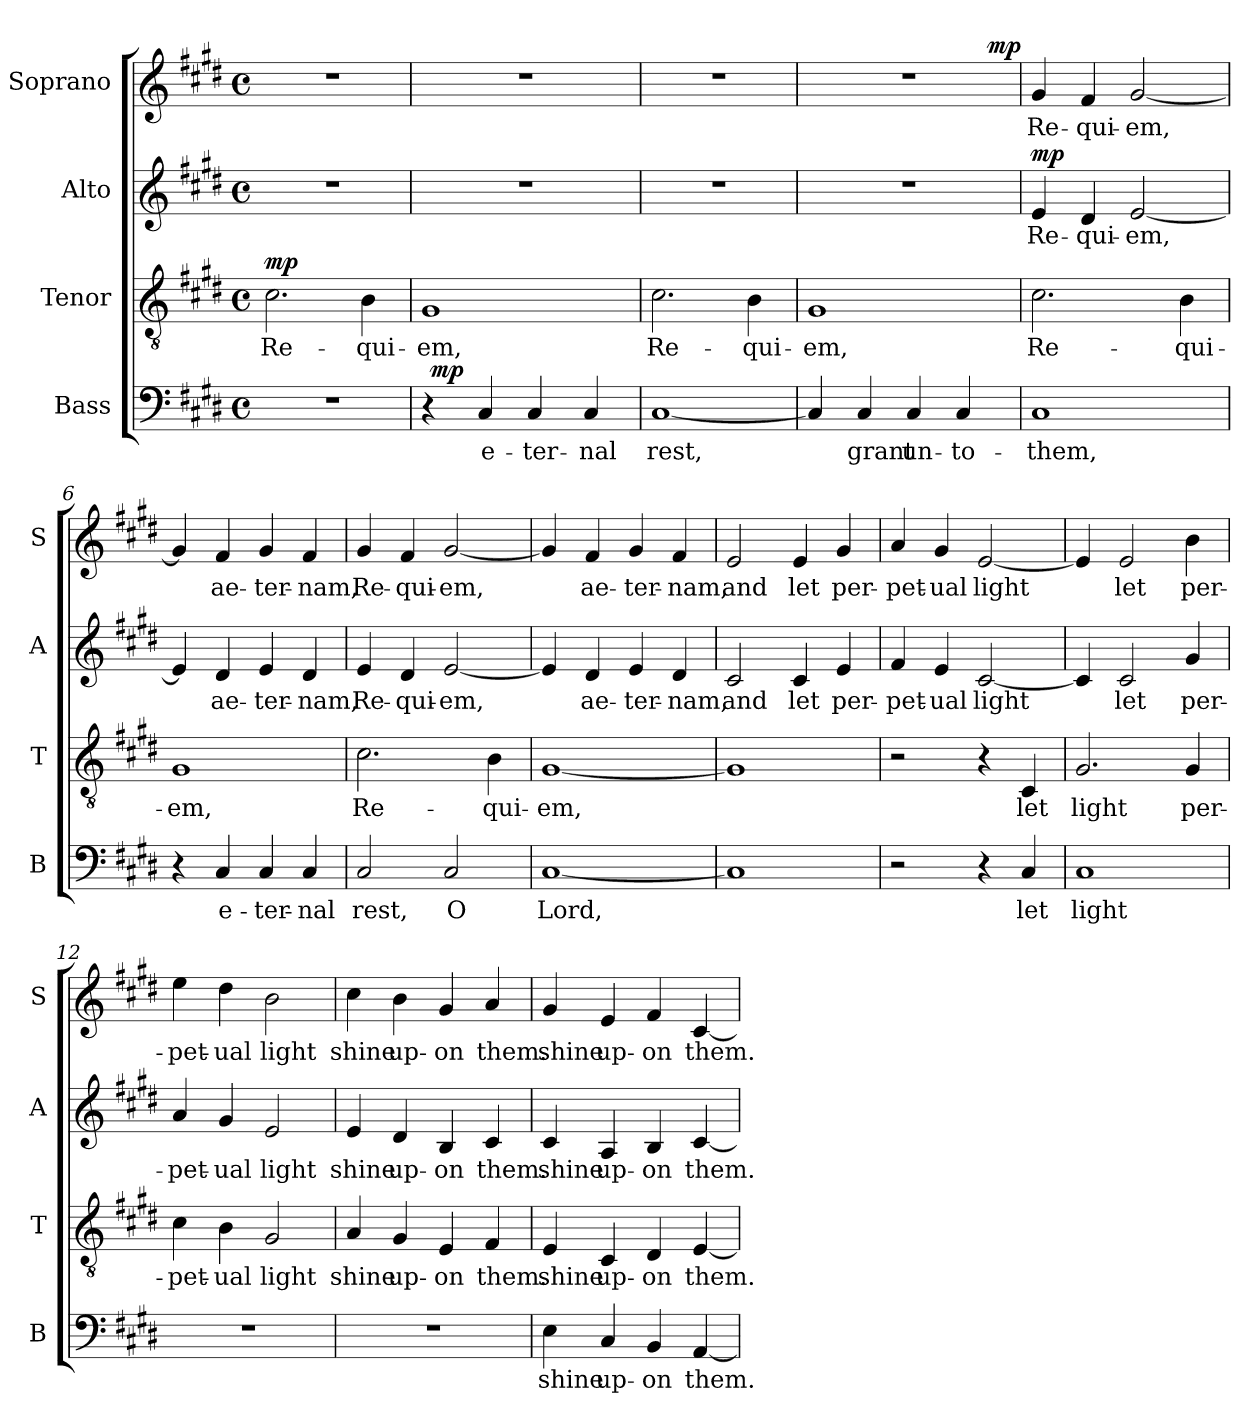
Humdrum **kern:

**kern	**text	**dynam	**kern	**text	**dynam	**kern	**text	**dynam	**kern	**text	**dynam
*part4	*part4	*part4	*part3	*part3	*part3	*part2	*part2	*part2	*part1	*part1	*part1
*staff4	*staff4	*staff4	*staff3	*staff3	*staff3	*staff2	*staff2	*staff2	*staff1	*staff1	*staff1
*I"Bass	*	*	*I"Tenor	*	*	*I"Alto	*	*	*I"Soprano	*	*
*I'B	*	*	*I'T	*	*	*I'A	*	*	*I'S	*	*
!!LO:PB:g=z
*stria5	*	*	*stria5	*	*	*stria5	*	*	*stria5	*	*
*clefF4	*	*	*clefGv2	*	*	*clefG2	*	*	*clefG2	*	*
*k[f#c#g#d#]	*	*	*k[f#c#g#d#]	*	*	*k[f#c#g#d#]	*	*	*k[f#c#g#d#]	*	*
*E:	*	*	*E:	*	*	*E:	*	*	*E:	*	*
*M4/4	*	*	*M4/4	*	*	*M4/4	*	*	*M4/4	*	*
*met(c)	*	*	*met(c)	*	*	*met(c)	*	*	*met(c)	*	*
=1	=1	=1	=1	=1	=1	=1	=1	=1	=1	=1	=1
!	!	!	!	!LO:LY:b:cj	!LO:DY:a	!	!	!	!	!	!
1r	.	.	2.c#\	Re-	mp	1r	.	.	1r	.	.
!	!	!	!	!LO:LY:b:cj	!	!	!	!	!	!	!
.	.	.	4B\	-qui-	.	.	.	.	.	.	.
=2	=2	=2	=2	=2	=2	=2	=2	=2	=2	=2	=2
!	!	!	!	!LO:LY:b:cj	!	!	!	!	!	!	!
*^	*	*	*	*	*	*	*	*	*	*	*
4r	64ryy	.	.	1G#	-em,	.	1r	.	.	1r	.	.
!	!	!	!LO:DY:a	!	!	!	!	!	!	!	!	!
.	2ryy	.	mp	.	.	.	.	.	.	.	.	.
!	!	!LO:LY:b:cj	!	!	!	!	!	!	!	!	!	!
4C#/	.	e-	.	.	.	.	.	.	.	.	.	.
!	!	!LO:LY:b:cj	!	!	!	!	!	!	!	!	!	!
4C#/	.	-ter-	.	.	.	.	.	.	.	.	.	.
.	4ryy	.	.	.	.	.	.	.	.	.	.	.
!	!	!LO:LY:b:cj	!	!	!	!	!	!	!	!	!	!
4C#/	.	-nal	.	.	.	.	.	.	.	.	.	.
.	8...ryy	.	.	.	.	.	.	.	.	.	.	.
=3	=3	=3	=3	=3	=3	=3	=3	=3	=3	=3	=3	=3
!	!	!LO:LY:b:cj	!	!	!LO:LY:b:cj	!	!	!	!	!	!	!
*v	*v	*	*	*	*	*	*	*	*	*	*	*
[<1C#	rest,	.	2.c#\	Re-	.	1r	.	.	1r	.	.
!	!	!	!	!LO:LY:b:cj	!	!	!	!	!	!	!
.	.	.	4B\	-qui-	.	.	.	.	.	.	.
=4	=4	=4	=4	=4	=4	=4	=4	=4	=4	=4	=4
!	!	!	!	!LO:LY:b:cj	!	!	!	!	!	!	!
*	*	*	*	*	*	*	*	*	*^	*	*
4C#/]	.	.	1G#	-em,	.	1r	.	.	1r	2..ryy	.	.
!	!LO:LY:b:cj	!	!	!	!	!	!	!	!	!	!	!
4C#/	grant	.	.	.	.	.	.	.	.	.	.	.
!	!LO:LY:b:cj	!	!	!	!	!	!	!	!	!	!	!
4C#/	un-	.	.	.	.	.	.	.	.	.	.	.
!	!LO:LY:b:cj	!	!	!	!	!	!	!	!	!	!	!
4C#/	-to-	.	.	.	.	.	.	.	.	.	.	.
!	!	!	!	!	!	!	!	!	!	!	!	!LO:DY:a
.	.	.	.	.	.	.	.	.	.	8ryy	.	mp
=5	=5	=5	=5	=5	=5	=5	=5	=5	=5	=5	=5	=5
!	!LO:LY:b:cj	!	!	!LO:LY:b:cj	!	!	!LO:LY:b:cj	!LO:DY:a	!	!	!LO:LY:b:cj	!
*	*	*	*	*	*	*	*	*	*v	*v	*	*
1C#	-them,	.	2.c#\	Re-	.	4e/	Re-	mp	4g#/	Re-	.
!	!	!	!	!	!	!	!LO:LY:b	!	!	!LO:LY:b	!
.	.	.	.	.	.	4d#/	-qui-	.	4f#/	-qui-	.
!	!	!	!	!	!	!	!LO:LY:b:rj	!	!	!LO:LY:b:rj	!
.	.	.	.	.	.	[>2e/	-em,	.	[>2g#/	-em,	.
!	!	!	!	!LO:LY:b:cj	!	!	!	!	!	!	!
.	.	.	4B\	-qui-	.	.	.	.	.	.	.
!!LO:LB:g=z
=6	=6	=6	=6	=6	=6	=6	=6	=6	=6	=6	=6
!	!	!	!	!LO:LY:b:cj	!	!	!	!	!	!	!
4r	.	.	1G#	-em,	.	4e/]	.	.	4g#/]	.	.
!	!LO:LY:b:cj	!	!	!	!	!	!LO:LY:b:cj	!	!	!LO:LY:b:cj	!
4C#/	e-	.	.	.	.	4d#/	ae-	.	4f#/	ae-	.
!	!LO:LY:b:cj	!	!	!	!	!	!LO:LY:b	!	!	!LO:LY:b	!
4C#/	-ter-	.	.	.	.	4e/	-ter-	.	4g#/	-ter-	.
!	!LO:LY:b:cj	!	!	!	!	!	!LO:LY:b:cj	!	!	!LO:LY:b:cj	!
4C#/	-nal	.	.	.	.	4d#/	-nam,	.	4f#/	-nam,	.
=7	=7	=7	=7	=7	=7	=7	=7	=7	=7	=7	=7
!	!LO:LY:b:cj	!	!	!LO:LY:b:cj	!	!	!LO:LY:b:cj	!	!	!LO:LY:b:cj	!
2C#/	rest,	.	2.c#\	Re-	.	4e/	Re-	.	4g#/	Re-	.
!	!	!	!	!	!	!	!LO:LY:b:cj	!	!	!LO:LY:b:cj	!
.	.	.	.	.	.	4d#/	-qui-	.	4f#/	-qui-	.
!	!LO:LY:b:cj	!	!	!	!	!	!LO:LY:b:cj	!	!	!LO:LY:b:cj	!
2C#/	O	.	.	.	.	[<2e/	-em,	.	[<2g#/	-em,	.
!	!	!	!	!LO:LY:b:cj	!	!	!	!	!	!	!
.	.	.	4B\	-qui-	.	.	.	.	.	.	.
=8	=8	=8	=8	=8	=8	=8	=8	=8	=8	=8	=8
!	!LO:LY:b	!	!	!LO:LY:b:cj	!	!	!	!	!	!	!
[<1C#	Lord,	.	[<1G#	-em,	.	4e/]	.	.	4g#/]	.	.
!	!	!	!	!	!	!	!LO:LY:b:cj	!	!	!LO:LY:b:cj	!
.	.	.	.	.	.	4d#/	ae-	.	4f#/	ae-	.
!	!	!	!	!	!	!	!LO:LY:b	!	!	!LO:LY:b	!
.	.	.	.	.	.	4e/	-ter-	.	4g#/	-ter-	.
!	!	!	!	!	!	!	!LO:LY:b:cj	!	!	!LO:LY:b:cj	!
.	.	.	.	.	.	4d#/	-nam,	.	4f#/	-nam,	.
=9	=9	=9	=9	=9	=9	=9	=9	=9	=9	=9	=9
!	!	!	!	!	!	!	!LO:LY:b:cj	!	!	!LO:LY:b:cj	!
1C#]	.	.	1G#]	.	.	2c#/	and	.	2e/	and	.
!	!	!	!	!	!	!	!LO:LY:b:cj	!	!	!LO:LY:b:cj	!
.	.	.	.	.	.	4c#/	let	.	4e/	let	.
!	!	!	!	!	!	!	!LO:LY:b:cj	!	!	!LO:LY:b:cj	!
.	.	.	.	.	.	4e/	per-	.	4g#/	per-	.
=10	=10	=10	=10	=10	=10	=10	=10	=10	=10	=10	=10
!	!	!	!	!	!	!	!LO:LY:b:cj	!	!	!LO:LY:b:cj	!
2r	.	.	2r	.	.	4f#/	-pet-	.	4a/	-pet-	.
!	!	!	!	!	!	!	!LO:LY:b:cj	!	!	!LO:LY:b:cj	!
.	.	.	.	.	.	4e/	-ual	.	4g#/	-ual	.
!	!	!	!	!	!	!	!LO:LY:b:cj	!	!	!LO:LY:b:cj	!
4r	.	.	4r	.	.	[>2c#/	light	.	[>2e/	light	.
!	!LO:LY:b:cj	!	!	!LO:LY:b:cj	!	!	!	!	!	!	!
4C#/	let	.	4C#/	let	.	.	.	.	.	.	.
!!LO:PB:g=z
=11	=11	=11	=11	=11	=11	=11	=11	=11	=11	=11	=11
!	!LO:LY:b:cj	!	!	!LO:LY:b:cj	!	!	!	!	!	!	!
1C#	light	.	2.G#/	light	.	4c#/]	.	.	4e/]	.	.
!	!	!	!	!	!	!	!LO:LY:b:cj	!	!	!LO:LY:b:cj	!
.	.	.	.	.	.	2c#/	let	.	2e/	let	.
!	!	!	!	!LO:LY:b:cj	!	!	!LO:LY:b:cj	!	!	!LO:LY:b:cj	!
.	.	.	4G#/	per-	.	4g#/	per-	.	4b\	per-	.
=12	=12	=12	=12	=12	=12	=12	=12	=12	=12	=12	=12
!	!	!	!	!LO:LY:b:cj	!	!	!LO:LY:b:cj	!	!	!LO:LY:b:cj	!
1r	.	.	4c#\	-pet-	.	4a/	-pet-	.	4ee\	-pet-	.
!	!	!	!	!LO:LY:b:cj	!	!	!LO:LY:b:cj	!	!	!LO:LY:b:cj	!
.	.	.	4B\	-ual	.	4g#/	-ual	.	4dd#\	-ual	.
!	!	!	!	!LO:LY:b:cj	!	!	!LO:LY:b:cj	!	!	!LO:LY:b:cj	!
.	.	.	2G#/	light	.	2e/	light	.	2b\	light	.
=13	=13	=13	=13	=13	=13	=13	=13	=13	=13	=13	=13
!	!	!	!	!LO:LY:b:cj	!	!	!LO:LY:b:cj	!	!	!LO:LY:b:cj	!
1r	.	.	4A/	shine	.	4e/	shine	.	4cc#\	shine	.
!	!	!	!	!LO:LY:b:cj	!	!	!LO:LY:b:cj	!	!	!LO:LY:b:cj	!
.	.	.	4G#/	up-	.	4d#/	up-	.	4b\	up-	.
!	!	!	!	!LO:LY:b:cj	!	!	!LO:LY:b:cj	!	!	!LO:LY:b:cj	!
.	.	.	4E/	-on	.	4B/	-on	.	4g#/	-on	.
!	!	!	!	!LO:LY:b:cj	!	!	!LO:LY:b:cj	!	!	!LO:LY:b:cj	!
.	.	.	4F#/	them.	.	4c#/	them.	.	4a/	them.	.
=14	=14	=14	=14	=14	=14	=14	=14	=14	=14	=14	=14
!	!LO:LY:b:cj	!	!	!LO:LY:b:cj	!	!	!LO:LY:b:cj	!	!	!LO:LY:b:cj	!
4E\	shine	.	4E/	shine	.	4c#/	shine	.	4g#/	shine	.
!	!LO:LY:b:cj	!	!	!LO:LY:b:cj	!	!	!LO:LY:b:cj	!	!	!LO:LY:b:cj	!
4C#/	up-	.	4C#/	up-	.	4A/	up-	.	4e/	up-	.
!	!LO:LY:b:cj	!	!	!LO:LY:b:cj	!	!	!LO:LY:b:cj	!	!	!LO:LY:b:cj	!
4BB/	-on	.	4D#/	-on	.	4B/	-on	.	4f#/	-on	.
!	!LO:LY:b:cj	!	!	!LO:LY:b:cj	!	!	!LO:LY:b:cj	!	!	!LO:LY:b:cj	!
[<4AA/	them.	.	[<4E/	them.	.	[<4c#/	them.	.	[<4c#/	them.	.
=	=	=	=	=	=	=	=	=	=	=	=
*-	*-	*-	*-	*-	*-	*-	*-	*-	*-	*-	*-
